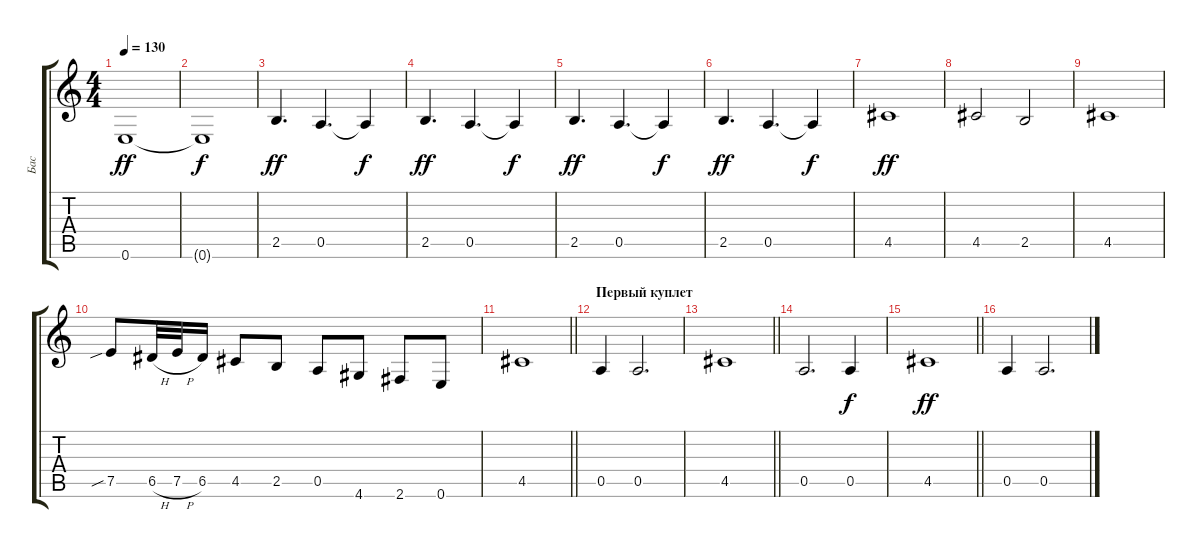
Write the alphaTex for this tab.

\track ("Бас" "Бас") {instrument electricbassfinger}
\staff {score tabs}
\tuning (E4 B3 G3 D3 A2 E2) {hide}
\ts (4 4)
\tempo 130
\clef g2
\ks c
0.6.1{dy ff} |
0.6{t}.1{dy f} |
2.5.4{d dy ff} 0.5.4{d} 0.5{t}.4{dy f} |
2.5.4{d dy ff} 0.5.4{d} 0.5{t}.4{dy f} |
2.5.4{d dy ff} 0.5.4{d} 0.5{t}.4{dy f} |
2.5.4{d dy ff} 0.5.4{d} 0.5{t}.4{dy f} |
4.5.1{dy ff} |
4.5.2 2.5.2 |
4.5.1 |
7.5{sib}.8 6.5{h}.32 7.5{h}.32 6.5.16 4.5.8 2.5.8 0.5.8 4.6.8 2.6.8 0.6.8 |
\barLineRight lightlight
4.5.1 |
\section ("" "Первый куплет")
0.5.4 0.5.2{d} |
\barLineRight lightlight
4.5.1 |
0.5.2{d} 0.5.4{dy f} |
\barLineRight lightlight
4.5.1{dy ff} |
0.5.4 0.5.2{d}
